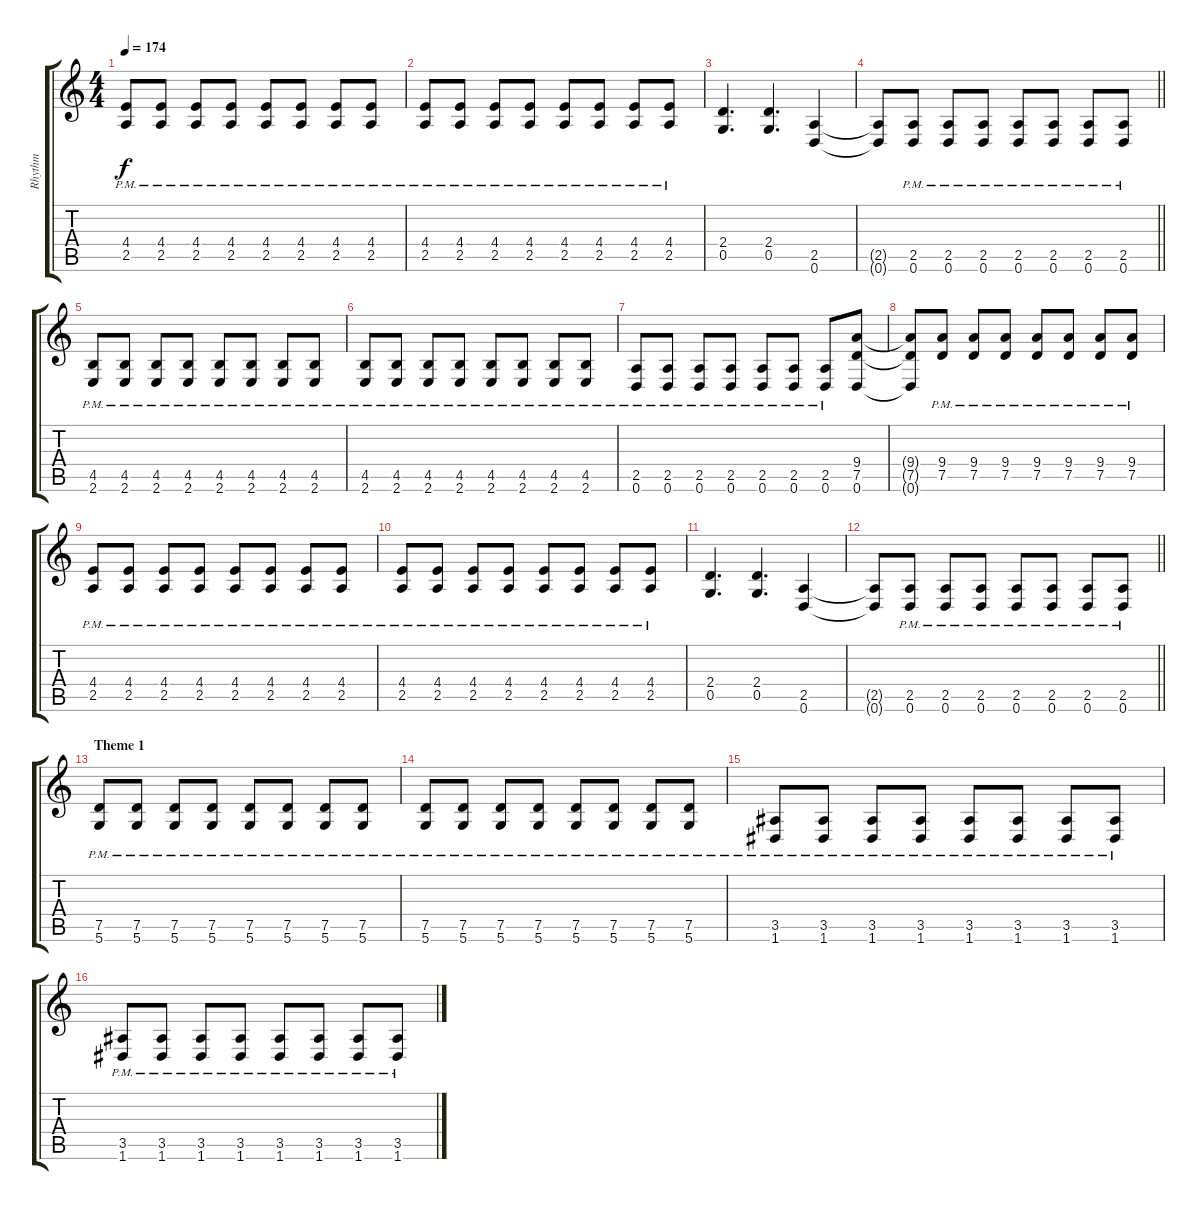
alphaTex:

\track ("Rhythm" "Rhythm") {instrument distortionguitar}
\staff {score tabs}
\tuning (D4 A3 F3 C3 G2 D2) {hide}
\ts (4 4)
\tempo 174
\clef g2
\ks c
(4.4{pm} 2.5{pm}).8{dy f} (4.4{pm} 2.5{pm}).8 (4.4{pm} 2.5{pm}).8 (4.4{pm} 2.5{pm}).8 (4.4{pm} 2.5{pm}).8 (4.4{pm} 2.5{pm}).8 (4.4{pm} 2.5{pm}).8 (4.4{pm} 2.5{pm}).8 |
(4.4{pm} 2.5{pm}).8 (4.4{pm} 2.5{pm}).8 (4.4{pm} 2.5{pm}).8 (4.4{pm} 2.5{pm}).8 (4.4{pm} 2.5{pm}).8 (4.4{pm} 2.5{pm}).8 (4.4{pm} 2.5{pm}).8 (4.4{pm} 2.5{pm}).8 |
(2.4 0.5).4{d} (2.4 0.5).4{d} (2.5 0.6).4 |
\barLineRight lightlight
(2.5{t} 0.6{t}).8 (2.5{pm} 0.6{pm}).8 (2.5{pm} 0.6{pm}).8 (2.5{pm} 0.6{pm}).8 (2.5{pm} 0.6{pm}).8 (2.5{pm} 0.6{pm}).8 (2.5{pm} 0.6{pm}).8 (2.5{pm} 0.6{pm}).8 |
(4.5{pm} 2.6{pm}).8 (4.5{pm} 2.6{pm}).8 (4.5{pm} 2.6{pm}).8 (4.5{pm} 2.6{pm}).8 (4.5{pm} 2.6{pm}).8 (4.5{pm} 2.6{pm}).8 (4.5{pm} 2.6{pm}).8 (4.5{pm} 2.6{pm}).8 |
(4.5{pm} 2.6{pm}).8 (4.5{pm} 2.6{pm}).8 (4.5{pm} 2.6{pm}).8 (4.5{pm} 2.6{pm}).8 (4.5{pm} 2.6{pm}).8 (4.5{pm} 2.6{pm}).8 (4.5{pm} 2.6{pm}).8 (4.5{pm} 2.6{pm}).8 |
(2.5{pm} 0.6{pm}).8 (2.5{pm} 0.6{pm}).8 (2.5{pm} 0.6{pm}).8 (2.5{pm} 0.6{pm}).8 (2.5{pm} 0.6{pm}).8 (2.5{pm} 0.6{pm}).8 (2.5{pm} 0.6{pm}).8 (9.4 7.5 0.6).8 |
(9.4{t} 7.5{t} 0.6{t}).8 (9.4{pm} 7.5{pm}).8 (9.4{pm} 7.5{pm}).8 (9.4{pm} 7.5{pm}).8 (9.4{pm} 7.5{pm}).8 (9.4{pm} 7.5{pm}).8 (9.4{pm} 7.5{pm}).8 (9.4{pm} 7.5{pm}).8 |
(4.4{pm} 2.5{pm}).8 (4.4{pm} 2.5{pm}).8 (4.4{pm} 2.5{pm}).8 (4.4{pm} 2.5{pm}).8 (4.4{pm} 2.5{pm}).8 (4.4{pm} 2.5{pm}).8 (4.4{pm} 2.5{pm}).8 (4.4{pm} 2.5{pm}).8 |
(4.4{pm} 2.5{pm}).8 (4.4{pm} 2.5{pm}).8 (4.4{pm} 2.5{pm}).8 (4.4{pm} 2.5{pm}).8 (4.4{pm} 2.5{pm}).8 (4.4{pm} 2.5{pm}).8 (4.4{pm} 2.5{pm}).8 (4.4{pm} 2.5{pm}).8 |
(2.4 0.5).4{d} (2.4 0.5).4{d} (2.5 0.6).4 |
\barLineRight lightlight
(2.5{t} 0.6{t}).8 (2.5{pm} 0.6{pm}).8 (2.5{pm} 0.6{pm}).8 (2.5{pm} 0.6{pm}).8 (2.5{pm} 0.6{pm}).8 (2.5{pm} 0.6{pm}).8 (2.5{pm} 0.6{pm}).8 (2.5{pm} 0.6{pm}).8 |
\section ("" "Theme 1")
(7.5{pm} 5.6{pm}).8 (7.5{pm} 5.6{pm}).8 (7.5{pm} 5.6{pm}).8 (7.5{pm} 5.6{pm}).8 (7.5{pm} 5.6{pm}).8 (7.5{pm} 5.6{pm}).8 (7.5{pm} 5.6{pm}).8 (7.5{pm} 5.6{pm}).8 |
(7.5{pm} 5.6{pm}).8 (7.5{pm} 5.6{pm}).8 (7.5{pm} 5.6{pm}).8 (7.5{pm} 5.6{pm}).8 (7.5{pm} 5.6{pm}).8 (7.5{pm} 5.6{pm}).8 (7.5{pm} 5.6{pm}).8 (7.5{pm} 5.6{pm}).8 |
(3.5{pm} 1.6{pm}).8 (3.5{pm} 1.6{pm}).8 (3.5{pm} 1.6{pm}).8 (3.5{pm} 1.6{pm}).8 (3.5{pm} 1.6{pm}).8 (3.5{pm} 1.6{pm}).8 (3.5{pm} 1.6{pm}).8 (3.5{pm} 1.6{pm}).8 |
(3.5{pm} 1.6{pm}).8 (3.5{pm} 1.6{pm}).8 (3.5{pm} 1.6{pm}).8 (3.5{pm} 1.6{pm}).8 (3.5{pm} 1.6{pm}).8 (3.5{pm} 1.6{pm}).8 (3.5{pm} 1.6{pm}).8 (3.5{pm} 1.6{pm}).8
